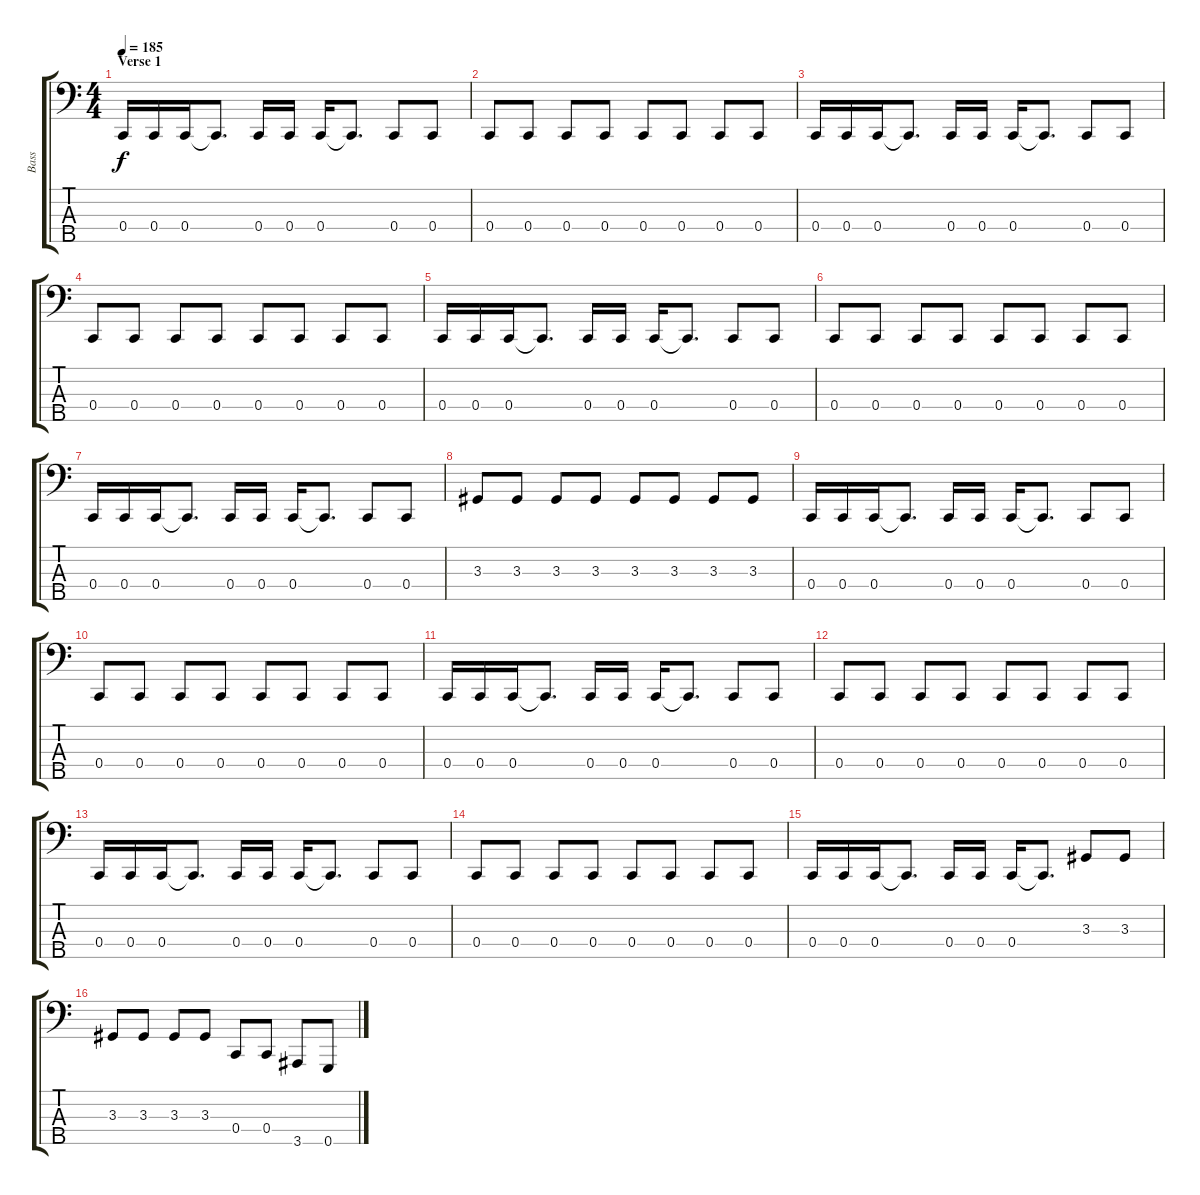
\track ("Bass" "Bass") {instrument electricbassfinger}
\staff {score tabs}
\tuning (Eb2 Bb1 F1 C1 G0) {hide}
\ts (4 4)
\section ("" "Verse 1")
\tempo 185
\clef f4
\ks c
0.4.16{dy f} 0.4.16 0.4.16 0.4{t}.8{d} 0.4.16 0.4.16 0.4.16 0.4{t}.8{d} 0.4.8 0.4.8 |
0.4.8 0.4.8 0.4.8 0.4.8 0.4.8 0.4.8 0.4.8 0.4.8 |
0.4.16 0.4.16 0.4.16 0.4{t}.8{d} 0.4.16 0.4.16 0.4.16 0.4{t}.8{d} 0.4.8 0.4.8 |
0.4.8 0.4.8 0.4.8 0.4.8 0.4.8 0.4.8 0.4.8 0.4.8 |
0.4.16 0.4.16 0.4.16 0.4{t}.8{d} 0.4.16 0.4.16 0.4.16 0.4{t}.8{d} 0.4.8 0.4.8 |
0.4.8 0.4.8 0.4.8 0.4.8 0.4.8 0.4.8 0.4.8 0.4.8 |
0.4.16 0.4.16 0.4.16 0.4{t}.8{d} 0.4.16 0.4.16 0.4.16 0.4{t}.8{d} 0.4.8 0.4.8 |
3.3.8 3.3.8 3.3.8 3.3.8 3.3.8 3.3.8 3.3.8 3.3.8 |
0.4.16 0.4.16 0.4.16 0.4{t}.8{d} 0.4.16 0.4.16 0.4.16 0.4{t}.8{d} 0.4.8 0.4.8 |
0.4.8 0.4.8 0.4.8 0.4.8 0.4.8 0.4.8 0.4.8 0.4.8 |
0.4.16 0.4.16 0.4.16 0.4{t}.8{d} 0.4.16 0.4.16 0.4.16 0.4{t}.8{d} 0.4.8 0.4.8 |
0.4.8 0.4.8 0.4.8 0.4.8 0.4.8 0.4.8 0.4.8 0.4.8 |
0.4.16 0.4.16 0.4.16 0.4{t}.8{d} 0.4.16 0.4.16 0.4.16 0.4{t}.8{d} 0.4.8 0.4.8 |
0.4.8 0.4.8 0.4.8 0.4.8 0.4.8 0.4.8 0.4.8 0.4.8 |
0.4.16 0.4.16 0.4.16 0.4{t}.8{d} 0.4.16 0.4.16 0.4.16 0.4{t}.8{d} 3.3.8 3.3.8 |
3.3.8 3.3.8 3.3.8 3.3.8 0.4.8 0.4.8 3.5.8 0.5.8
